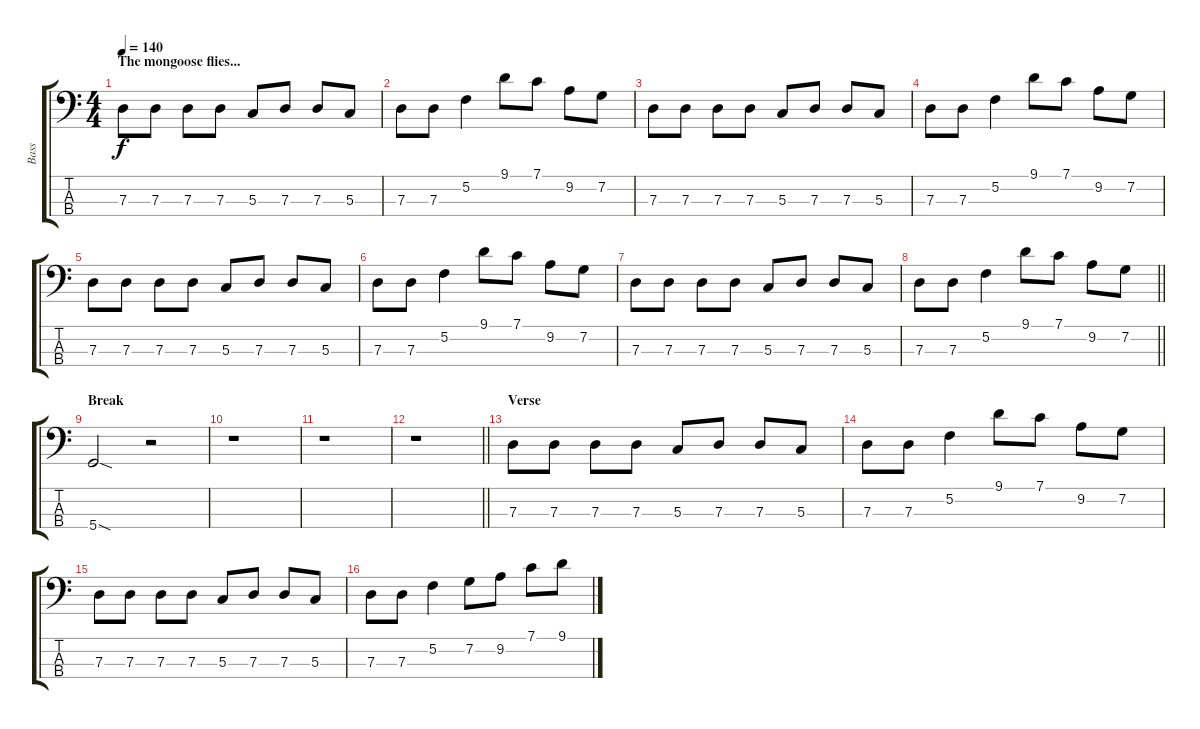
\track ("Bass" "Bass") {instrument electricbassfinger}
\staff {score tabs}
\tuning (F2 C2 G1 D1) {hide}
\ts (4 4)
\section ("" "The mongoose flies...")
\tempo 140
\clef f4
\ks c
7.3.8{dy f} 7.3.8 7.3.8 7.3.8 5.3.8 7.3.8 7.3.8 5.3.8 |
7.3.8 7.3.8 5.2.4 9.1.8 7.1.8 9.2.8 7.2.8 |
7.3.8 7.3.8 7.3.8 7.3.8 5.3.8 7.3.8 7.3.8 5.3.8 |
7.3.8 7.3.8 5.2.4 9.1.8 7.1.8 9.2.8 7.2.8 |
7.3.8 7.3.8 7.3.8 7.3.8 5.3.8 7.3.8 7.3.8 5.3.8 |
7.3.8 7.3.8 5.2.4 9.1.8 7.1.8 9.2.8 7.2.8 |
7.3.8 7.3.8 7.3.8 7.3.8 5.3.8 7.3.8 7.3.8 5.3.8 |
\barLineRight lightlight
7.3.8 7.3.8 5.2.4 9.1.8 7.1.8 9.2.8 7.2.8 |
\section ("" "Break")
5.4{sod}.2 r.2 |
r.1 |
r.1 |
\barLineRight lightlight
r.1 |
\section ("" "Verse")
7.3.8 7.3.8 7.3.8 7.3.8 5.3.8 7.3.8 7.3.8 5.3.8 |
7.3.8 7.3.8 5.2.4 9.1.8 7.1.8 9.2.8 7.2.8 |
7.3.8 7.3.8 7.3.8 7.3.8 5.3.8 7.3.8 7.3.8 5.3.8 |
7.3.8 7.3.8 5.2.4 7.2.8 9.2.8 7.1.8 9.1.8
